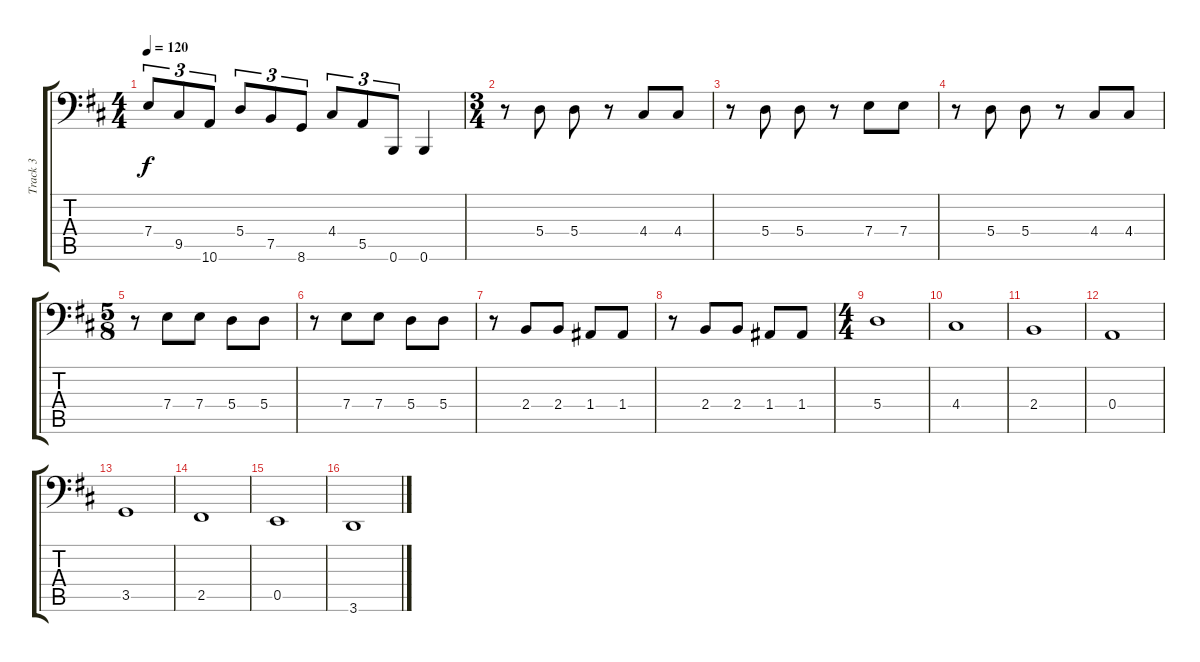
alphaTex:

\track ("Track 3" "Track 3") {instrument electricbassfinger}
\staff {score tabs}
\tuning (B2 G2 D2 A1 E1 B0) {hide}
\ts (4 4)
\tempo 120
\clef f4
\ks bminor
7.4.8{tu (3 2) dy f} 9.5.8{tu (3 2)} 10.6.8{tu (3 2)} 5.4.8{tu (3 2)} 7.5.8{tu (3 2)} 8.6.8{tu (3 2)} 4.4.8{tu (3 2)} 5.5.8{tu (3 2)} 0.6.8{tu (3 2)} 0.6.4 |
\ts (3 4)
r.8 5.4.8 5.4.8 r.8 4.4.8 4.4.8 |
r.8 5.4.8 5.4.8 r.8 7.4.8 7.4.8 |
r.8 5.4.8 5.4.8 r.8 4.4.8 4.4.8 |
\ts (5 8)
r.8 7.4.8 7.4.8 5.4.8 5.4.8 |
r.8 7.4.8 7.4.8 5.4.8 5.4.8 |
r.8 2.4.8 2.4.8 1.4.8 1.4.8 |
r.8 2.4.8 2.4.8 1.4.8 1.4.8 |
\ts (4 4)
5.4.1 |
4.4.1 |
2.4.1 |
0.4.1 |
3.5.1 |
2.5.1 |
0.5.1 |
3.6.1
